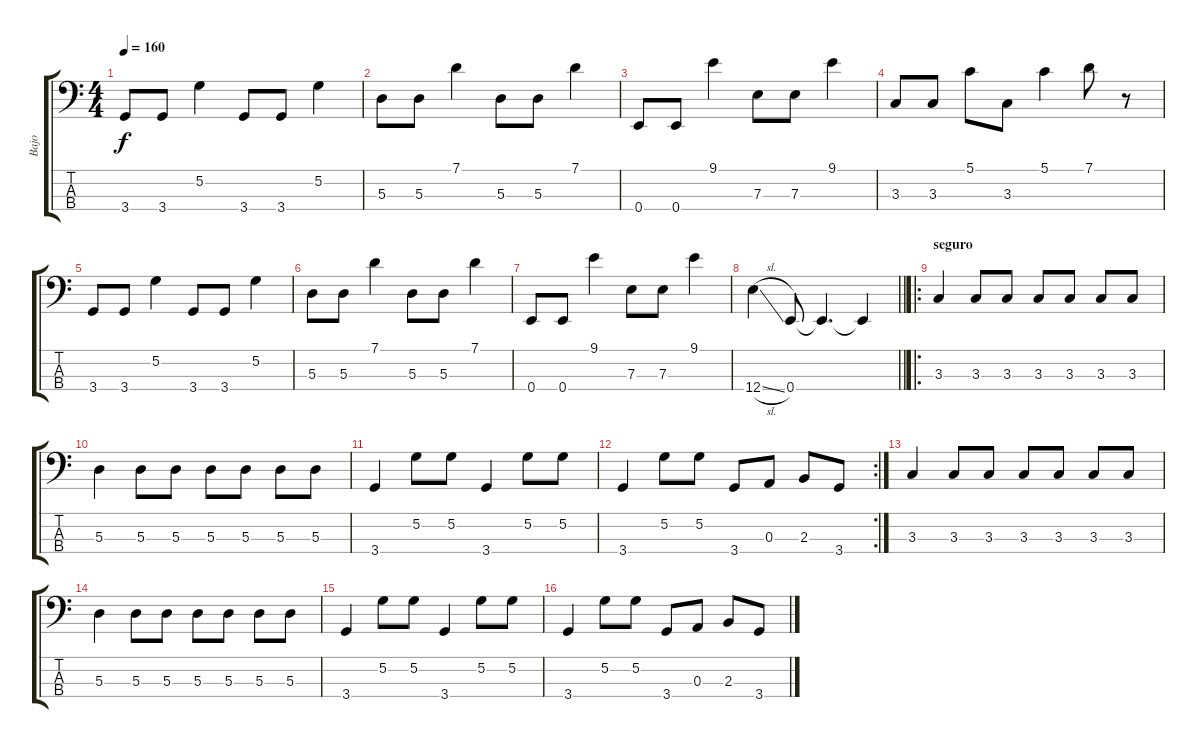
\track ("Bajo" "Bajo") {instrument electricbassfinger}
\staff {score tabs}
\tuning (G2 D2 A1 E1) {hide}
\ts (4 4)
\tempo 160
\clef f4
\ks c
3.4.8{dy f} 3.4.8 5.2.4 3.4.8 3.4.8 5.2.4 |
5.3.8 5.3.8 7.1.4 5.3.8 5.3.8 7.1.4 |
0.4.8 0.4.8 9.1.4 7.3.8 7.3.8 9.1.4 |
3.3.8 3.3.8 5.1.8 3.3.8 5.1.4 7.1.8 r.8 |
3.4.8 3.4.8 5.2.4 3.4.8 3.4.8 5.2.4 |
5.3.8 5.3.8 7.1.4 5.3.8 5.3.8 7.1.4 |
0.4.8 0.4.8 9.1.4 7.3.8 7.3.8 9.1.4 |
\barLineRight lightlight
12.4{sl}.4 0.4.8 0.4{t}.4{d} 0.4{t}.4 |
\ro
\section ("" "seguro")
3.3.4 3.3.8 3.3.8 3.3.8 3.3.8 3.3.8 3.3.8 |
5.3.4 5.3.8 5.3.8 5.3.8 5.3.8 5.3.8 5.3.8 |
3.4.4 5.2.8 5.2.8 3.4.4 5.2.8 5.2.8 |
\rc 2
3.4.4 5.2.8 5.2.8 3.4.8 0.3.8 2.3.8 3.4.8 |
3.3.4 3.3.8 3.3.8 3.3.8 3.3.8 3.3.8 3.3.8 |
5.3.4 5.3.8 5.3.8 5.3.8 5.3.8 5.3.8 5.3.8 |
3.4.4 5.2.8 5.2.8 3.4.4 5.2.8 5.2.8 |
3.4.4 5.2.8 5.2.8 3.4.8 0.3.8 2.3.8 3.4.8
